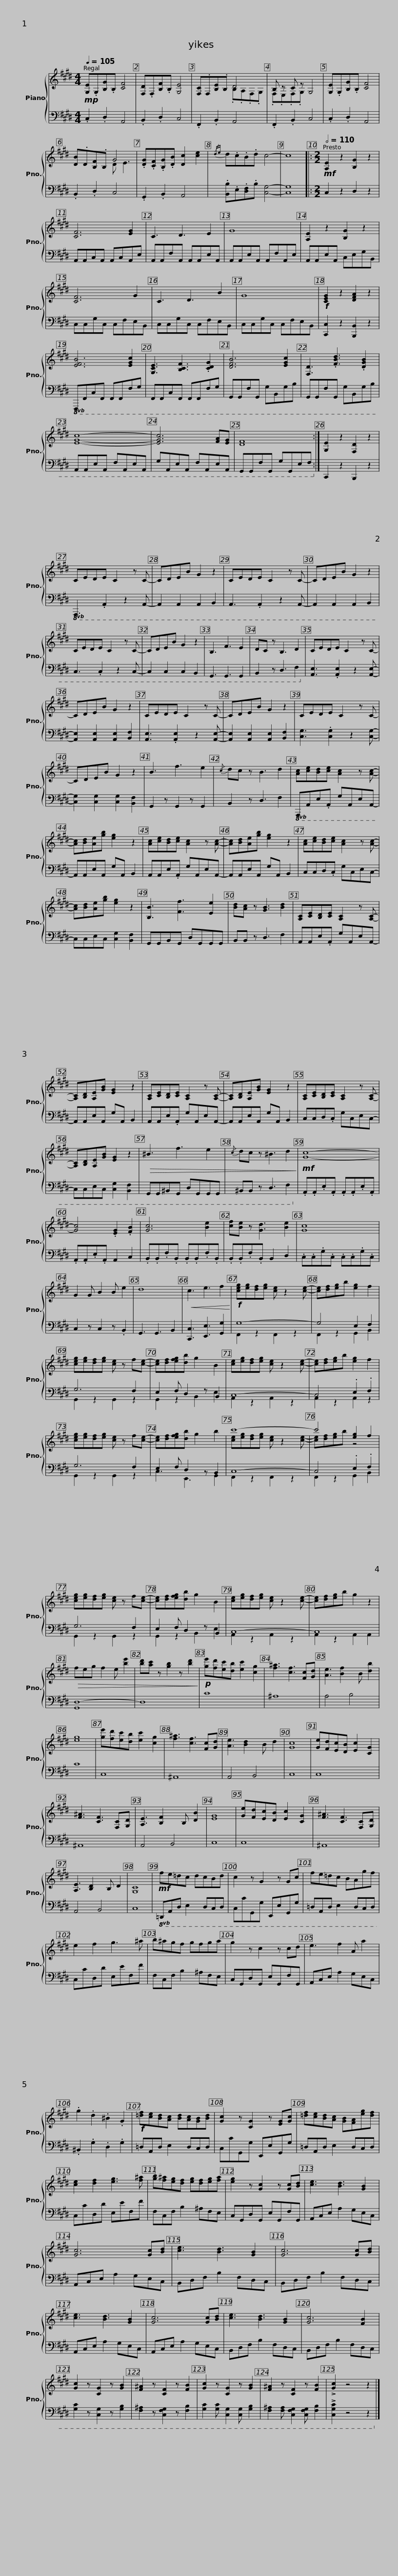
X:1
%%score { ( 1 3 ) | ( 2 4 ) }
L:1/8
Q:1/4=105
M:4/4
I:linebreak $
K:E
V:1 treble
V:3 treble
V:2 bass
V:4 bass
V:1
!mp! [G,E].G,[B,G].B, [CF]4 | [F,D].F,[B,F].B, [G,E]4 | [F,C].F,[B,E].B, D4 | B, z C z G,4 | [G,E].G,[B,G].B, [CF]4 |$ %5
 [DB].D[B,F].B, G4 | .[DG].[CF].[B,G].[DB] [Dc]2 [ce]2 |{/de} d.c.B.d c4- | c8 |:[M:2/2][Q:1/2=110]!mf! [A,E]2 z2 [B,G]2 z2 | %10
 [CF]6 [EG]2 |$ C3 D3 E2 | G8 | [A,E]2 z2 [B,G]2 z2 | [CF]6 G2 | %15
 C3 D3 B2 |$ G8 |!f! [CEG]2 z2 [DFA]2 z2 | [EFB]6 [EGc]2 | [G,CE]3 [B,CF]3 .[CDG]2 | %20
 [DFB]6 [EGc]2 | [F,D]3 .[FBd]3 .[DGB]2 |$ [EGc]8- | [EGc]6 [FA][EG] | [DF]8 :| %25
 [G,E]2 z2 [F,D]2 z2 | CEDE C2 z C- | CDEB G2 z2 |$ CEDE C2 z C- | CDEB G2 z2 | %30
 CEDE C2 z C- | CDEB G2 z2 | B,3 F3 E2 | DC z B,3 D2 |$ CEDE C2 z C- | %35
 CDEB G2 z2 | CEDE C2 z C- | CDEB G2 z2 | CEDE C2 z C- | CDEB G2 z2 |$ %40
 B3 f3 e2 |{/c} dc z B3 d2 | [Ac][ce][Bd][ce] [Ac]2 z [Ac]- | [Ac][Bd][Ae][gb] [eg]2 z2 | [Ac][ce][Bd][ce] [Ac]2 z [Ac]- | %45
 [Ac][Bd][Ae][gb] [eg]2 z2 |$ [Ac][ce][Bd][ce] [Ac]2 z [Ac]- | [Ac][Bd][Ae][gb] [eg]2 z2 | [B,B]3 [Ff]3 [Ee]2 | [Bd][Ac] z [GB]3 [Bd]2 | %50
 [A,C][CE][B,D][CE] [A,C]2 z [A,C]- |$ [A,C][B,D][A,E][GB] [EG]2 z2 | [A,C][CE][B,D][CE] [A,C]2 z [A,C]- | [A,C][B,D][A,E][GB] [EG]2 z2 | [A,C][CE][B,D][CE] [A,C]2 z [A,C]- | %55
 [A,C][B,D][A,E][GB] [EG]2 z2 |$!>(! ^B3 f3 e2 |{/c} dc z ^B3 d2!>)! |!mf! [Gc]8- | [Gc]4 .[EG]2 .[FB]2 | %60
 [Gc]6 [Be]2 | [cf][Be] z [Gd]3 [Be]2 |$ [Gc]8 | G2 G B2 B e2 | d8 | %65
!<(! c3 e3 f2!<)! |!f! [ceg][eg][df][eg] [ce] z2 [ce]- | [ce][df][eg]b [eg]2 f2 |$ [ceg][eg][df][eg] [ce] z f[ce]- | [ce][df][efg][db] g2 B2 | %70
 [ce][eg][df][eg] [ce] z2 [ce]- | [ce][df][eg]b [eg]2 f2 | [ceg][eg][df][eg] [ce] z f[ce]- |$ [ce][df][efg][db] g2 b2 | c'8- | %75
 c'4 [eg]2 f2 | [ceg][eg][df][eg] [ce] z f[ce]- | [ce][df][efg][db] g2 B2 |$ [ce][eg][df][eg] [ce] z2 [ce]- | [ce][df][eg]b g2 z2 | %80
!>(! feg f2 e [be']2 | [bd'][ac'] z [gb]2 z [bd']2!>)! |!p! [ge'][fd'][ec'][db] [ec']2 [cg]2 | [f^a]3 [cf]3 [Fc][Gd] |$ [Ae]3 [Bf]2 B [db]2 | %85
 [eg]8 | [ge'][fd'][ec'][db] [ec']2 [cg]2 | [f^a]3 [cf]3 [Fc][Gd] | [Ae]3 [Bd]2 B d2 | [Gc]8 | %90
 [Ge][Fd][Ec][DB] [Ec]2 [CG]2 | [F^A]3 [CF]3 [F,C][G,D] |$ [A,E]3 [B,F]2 B, [DB]2 | [EG]8 | [Ge][Fd][Ec][DB] [Ec]2 [CG]2 | %95
 [F^A]3 [CF]3 [F,C][G,D] | [A,E]3 [B,D]2 B, D2 | [G,C]8 |!mf! fe=dc dcBd |$ c2 z G2 z Gc | %100
 fe=dc BAgf | e2 f2 g3 ^a | b^agf gfga | g2 z c2 z cd |$ e3 f2 A a2 | %105
 .g2 .d2 .^B2 .G2 |!f! [=df][ce][Bd][Ac] [Bd][Ac][GB][Bd] | [Gc]2 z [CG]2 z [EG][Gc] | [=df][ce][Bd][Ac] [GB][FA][eg][df] | [ce]2 [df]2 [eg]3 [f^a] |$ %110
 [gb][f^a][eg][df] [eg][df][eg][fa] | [eg]2 z [Gc]2 z [Gc][Bd] | [ce]3 [Bd]3 [GB]2 | [Gc]6 [Gc][Bd] | [ce]3 [Bd]3 [GB]2 | %115
 [Gc]6 [Gc][Bd] |$ [ce]3 [Bd]3 [GB]2 | [Gc]6 [Gc][Bd] | [ce]3 [Bd]3 [GB]2 | [Gc]6 [FB]2 | %120
 [Gc]2 z [CG]2 z [GB]2 | [F^A]2 z [CF]2 z [FB]2 | [Gc]2 z [CG]2 z [GB]2 |$ [F^A]2 z [CF]2 z [FB]2 | !>![Gc]2 z4 z2 |] %125
V:2
 .C,2 .D,2 A,,4 | .B,,2 .D,2 C,4 | .F,,2 .B,,2 A,,4 | .F,,2 .B,,2 C,4 | .C,2 .D,2 A,,4 |$ %5
 .B,,2 .D,2 C,4 | .G,,2 .B,,2 A,,4 | .[B,,B,].E,.[D,F,].B, [C,G,]4- | [C,G,]8 |:[M:2/2] C,2 z2 D,2 z2 | %10
 A,,A,,C,A,, A,,C,A,,E, |$ A,,A,,F,A,, A,,A,,E,A,, | A,,A,,E,A,, A,,F,A,,E, | A,,A,,E,A,, C,E,G,B,, | C,C,G,C, C,F,E,B,, | %15
 C,C,G,C, C,F,E,B,, |$ C,C,G,C, C,F,E,B,, | [C,,C,]2 z2 [B,,,B,,]2 z2 |!8vb(! F,,,F,,,C,,F,,, F,,,F,,,F,,G,, | F,,,F,,,C,,F,,, F,,,F,,,F,,G,, | %20
 G,,,G,,,F,,G,,, G,,B,,,G,,B,, | G,,,G,,,F,,G,,, G,,B,,,G,,B,, |$ A,,,A,,,E,,A,,, F,,A,,,E,,A,,, | G,,A,,,E,,A,,, F,,A,,,E,,A,,, | G,,,G,,,F,,G,,, G,,G,,,E,,F,,!8vb)! :| %25
 C,,2 z2 B,,,2 z2 |!8vb(! A,,,3 .A,,,2 z2 A,,,- | A,,,2 A,,,2 A,,,2 B,,,2 |$ A,,,3 .A,,,2 z2 A,,,- | A,,,2 A,,,2 A,,,2 B,,,2 | %30
 C,,3 .C,,2 z2 C,,- | C,,2 C,,2 C,,2 B,,,2 | G,,,3 G,,,3 G,,,2 | B,,,2 z D,,3 F,,2!8vb)! |$ [A,,E,]3 .[A,,E,]2 z2 [A,,E,]- | %35
 [A,,E,]2 [A,,E,]2 [A,,E,]2 [B,,F,]2 | [A,,E,]3 .[A,,E,]2 z2 [A,,E,]- | [A,,E,]2 [A,,E,]2 [A,,E,]2 [B,,F,]2 | [C,G,]3 .[C,G,]2 z2 [C,G,]- | [C,G,]2 [C,G,]2 [C,G,]2 [B,,F,]2 |$ %40
 G,,2 z G,,2 z G,,2 | B,,2 z D,3 F,2 |!8vb(! A,,,A,,,E,,.A,,, G,,A,,,E,,A,,,- | A,,,A,,,E,,A,,, G,,A,,, B,,,2 | A,,,A,,,E,,.A,,, G,,A,,,E,,A,,,- | %45
 A,,,A,,,E,,A,,, G,,A,,, B,,,2 |$ C,,C,,D,,.C,, G,,C,,E,,C,,- | C,,C,,E,,C,, [C,,G,,]2 [B,,,F,,]2 | G,,,G,,,B,,,G,,, D,,G,,,G,,,G,,, | B,,,B,,, z D,,3 F,,2 | %50
 A,,,A,,,E,,.A,,, G,,A,,,E,,A,,,- |$ A,,,A,,,E,,A,,, G,,A,,, B,,,2 | A,,,A,,,E,,.A,,, G,,A,,,E,,A,,,- | A,,,A,,,E,,A,,, G,,A,,, B,,,2 | C,,C,,D,,.C,, G,,C,,E,,C,,- | %55
 C,,C,,E,,C,, [C,,G,,]2 [B,,,F,,]2 |$ G,,,G,,,^B,,,G,,, D,,G,,,G,,,G,,, | ^B,,,B,,, z D,,3 F,,2!8vb)! | .A,,.A,,.E,.A,, .A,,.A,,.E,.A,, | .A,,.A,,.E,.A,, A,,2 C,2 | %60
 .B,,.B,,.F,.B,, .B,,.B,,.F,.B,, | .B,,.B,,.F,.B,, B,,2 D,2 |$ .C,.C,.G,.C, .C,.C,.G,.C, | C,2 z C,2 z .B,,2 | G,,3 G,,3 B,,2 | %65
 [C,,C,]3 [E,,E,]3 [G,,G,]2 | G,8- | G,4 E,2 F,2 |$ G,6 F,2 | E,2 F, D,2 z B,,2 | %70
 C,8- | C,4 .E,2 .F,2 | G,6 F,2 |$ E,2 F, D,2 z B,,2 | C,8- | %75
 C,4 .E,2 .F,2 | G,6 F,2 | E,2 F, D,2 z B,,2 |$ C,8- | C,8 | %80
 D,8- | D,8 | C8 | ^A,8 |$ A,4 B,4 | %85
 C8 | C,8 | ^A,,8 | A,,4 B,,4 | C,8 | %90
 C,8 | ^A,,8 |$ A,,4 B,,4 | C,8 | C,8 | %95
 ^A,,8 | A,,4 B,,4 | C,8 |!8vb(! =D,,A,,,D,, E,,2 D,,C,,D,, |$ C,,C,G,,,G,, E,,,E,,G,,,G,, | %100
 =D,,A,,,D,, E,,2 D,,C,,D,, | C,,C,D,,D, E,,E,F,,F, | F,,C,,F,, B,,2 ^A,,F,,E,, | C,,G,,,D,,G,,, E,,G,,,F,,G,,, |$ A,,,C,,E,, A,,2 G,,E,,C,, | %105
 .^B,,,2 .G,,2 .D,,2 .G,,2 | =D,,A,,,D,, E,,2 D,,C,,D,, | C,,C,G,,,G,, E,,,E,,G,,,G,, | =D,,A,,,D,, E,,2 D,,C,,D,, | C,,C,D,,D, E,,E,F,,F, |$ %110
 F,,C,,F,, B,,2 ^A,,F,,E,, | C,,G,,,D,,G,,, E,,G,,,F,,G,,, | A,,,C,,E,, A,,2 G,,E,,C,, | A,,,C,,E,, A,,2 G,,E,,C,, | B,,,D,,F,, B,,2 F,,D,,C,, | %115
 B,,,D,,F,, B,,2 F,,D,,C,, |$ A,,,C,,E,, A,,2 G,,E,,C,, | A,,,C,,E,, A,,2 G,,E,,C,, | B,,,D,,F,, B,,2 F,,D,,C,, | B,,,D,,F,, B,,2 F,,D,,C,, | %120
 [G,,C,]2 z [C,,G,,]2 z [G,,B,,]2 | [F,,^A,,]2 z [C,,F,,G,,]2 z [F,,B,,]2 | [G,,C,]2 [G,,C,] [C,,G,,]2 [C,,G,,] [G,,B,,]2 |$ [F,,^A,,]2 [F,,A,,] [C,,F,,G,,]2 [C,,F,,G,,] [F,,B,,]2 | !>![C,,G,,C,]2 z4 z2!8vb)! |] %125
V:3
 x8 | x8 | x4 .B,.A,.F,.G, | .F,.E,.F,.G, x4 | x8 |$ %5
 x4 D E3 | x8 | x8 | x8 |:[M:2/2] x8 | %10
 x8 |$ x8 | x8 | x8 | x8 | %15
 x8 |$ x8 | x8 | x8 | x8 | %20
 x8 | x8 |$ x8 | x8 | x8 :| %25
 x8 | x8 | x8 |$ x8 | x8 | %30
 x8 | x8 | x8 | x8 |$ x8 | %35
 x8 | x8 | x8 | x8 | x8 |$ %40
 x8 | x8 | x8 | x8 | x8 | %45
 x8 |$ x8 | x8 | x8 | x8 | %50
 x8 |$ x8 | x8 | x8 | x8 | %55
 x8 |$ x8 | x8 | x8 | x8 | %60
 x8 | x8 |$ x8 | x8 | x8 | %65
 x8 | x8 | x8 |$ x8 | x8 | %70
 x8 | x8 | x8 |$ x8 | [ce][eg][df][eg] [ce] z2 [ce]- | %75
 [ce][df][eg]b z4 | x8 | x8 |$ x8 | x8 | %80
 x8 | x8 | x8 | x8 |$ x8 | %85
 x8 | x8 | x8 | x8 | x8 | %90
 x8 | x8 |$ x8 | x8 | x8 | %95
 x8 | x8 | x8 | x8 |$ x8 | %100
 x8 | x8 | x8 | x8 |$ x8 | %105
 x8 | x8 | x8 | x8 | x8 |$ %110
 x8 | x8 | x8 | x8 | x8 | %115
 x8 |$ x8 | x8 | x8 | x8 | %120
 x8 | x8 | x8 |$ x8 | x8 |] %125
V:4
 x8 | x8 | x8 | x8 | x8 |$ %5
 x8 | x8 | x8 | x8 |:[M:2/2] x8 | %10
 x8 |$ x8 | x8 | x8 | x8 | %15
 x8 |$ x8 | x8 |!8vb(! x8 | x8 | %20
 x8 | x8 |$ x8 | x8 | x8!8vb)! :| %25
 x8 |!8vb(! x8 | x8 |$ x8 | x8 | %30
 x8 | x8 | x8 | x8!8vb)! |$ x8 | %35
 x8 | x8 | x8 | x8 | x8 |$ %40
 x8 | x8 |!8vb(! x8 | x8 | x8 | %45
 x8 |$ x8 | x8 | x8 | x8 | %50
 x8 |$ x8 | x8 | x8 | x8 | %55
 x8 |$ x8 | x8!8vb)! | x8 | x8 | %60
 x8 | x8 |$ x8 | x8 | x8 | %65
 x8 | F,,2 z2 F,,2 z2 | F,,2 z2 G,,2 B,,2 |$ G,,2 z2 G,,2 z2 | G,,2 z2 B,,2 E,2 | %70
 A,,2 z2 A,,2 z2 | A,,2 z2 A,,2 z2 | G,,2 z2 G,,2 z2 |$ C,3 E,,3 G,,2 | F,,2 z2 F,,2 z2 | %75
 F,,2 z2 G,,2 B,,2 | G,,2 z2 G,,2 z2 | G,,2 z2 B,,2 E,2 |$ A,,2 z2 A,,2 z2 | A,,2 z2 A,,2 A,,2 | %80
 G,,8 | x8 | x8 | x8 |$ x8 | %85
 x8 | x8 | x8 | x8 | x8 | %90
 x8 | x8 |$ x8 | x8 | x8 | %95
 x8 | x8 | x8 |!8vb(! x8 |$ x8 | %100
 x8 | x8 | x8 | x8 |$ x8 | %105
 x8 | x8 | x8 | x8 | x8 |$ %110
 x8 | x8 | x8 | x8 | x8 | %115
 x8 |$ x8 | x8 | x8 | x8 | %120
 x8 | x8 | x8 |$ x8 | x8!8vb)! |] %125
